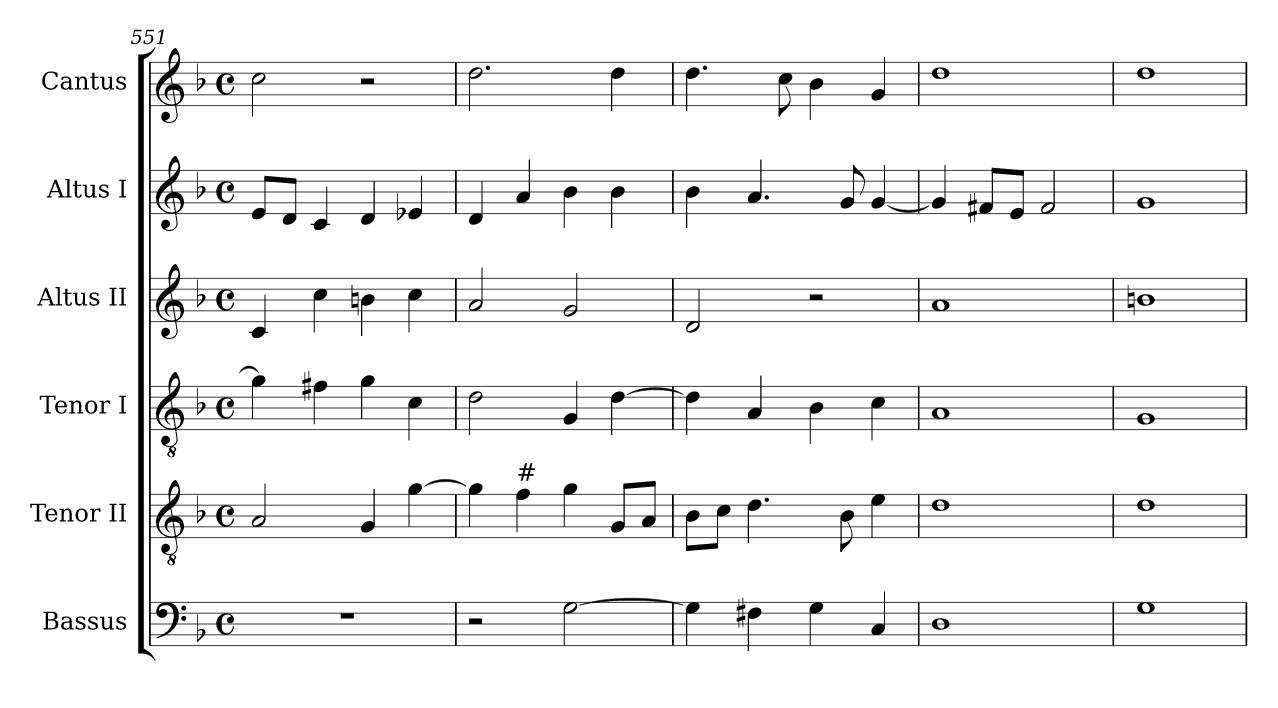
**kern	**kern	**kern	**kern	**kern	**kern
*part6	*part5	*part4	*part3	*part2	*part1
*staff6	*staff5	*staff4	*staff3	*staff2	*staff1
*I"Bassus	*I"Tenor II	*I"Tenor I	*I"Altus II	*I"Altus I	*I"Cantus
*I'Bassus	*I'Tenor II	*I'Tenor I	*I'Altus II	*I'Altus I	*I'Cantus
*clefF4	*clefGv2	*clefGv2	*clefG2	*clefG2	*clefG2
*k[b-]	*k[b-]	*k[b-]	*k[b-]	*k[b-]	*k[b-]
*F:	*F:	*F:	*F:	*F:	*F:
*M4/4	*M4/4	*M4/4	*M4/4	*M4/4	*M4/4
*met(c)	*met(c)	*met(c)	*met(c)	*met(c)	*met(c)
=551	=551	=551	=551	=551	=551
1r	2A/	4g\]	4c/	8e/L	2cc\
.	.	.	.	8d/J	.
.	.	4f#X\	4cc\	4c/	.
.	4G/	4g\	4bn\	4d/	2r
.	[>4g\	4c\	4cc\	4e-X/	.
=552	=552	=552	=552	=552	=552
2r	4g\]	2d\	2a/	4d/	2.dd\
!	!LO:TX:a:t=#	!	!	!	!
.	4f\	.	.	4a/	.
[>2G\	4g\	4G/	2g/	4b-\	.
.	8G/L	[>4d\	.	4b-\	4dd\
.	8A/J	.	.	.	.
=553	=553	=553	=553	=553	=553
4G\]	8B-\L	4d\]	2d/	4b-\	4.dd\
.	8c\J	.	.	.	.
4F#X\	4.d\	4A/	.	4.a/	.
.	.	.	.	.	8cc\
4G\	.	4B-\	2r	.	4b-\
.	8B-\	.	.	8g/	.
4C/	4e\	4c\	.	[<4g/	4g/
=554	=554	=554	=554	=554	=554
1D	1d	1A	1a	4g/]	1dd
.	.	.	.	8f#X/L	.
.	.	.	.	8e/J	.
.	.	.	.	2f#/	.
=555	=555	=555	=555	=555	=555
1G	1d	1G	1bn	1g	1dd
=	=	=	=	=	=
*-	*-	*-	*-	*-	*-
